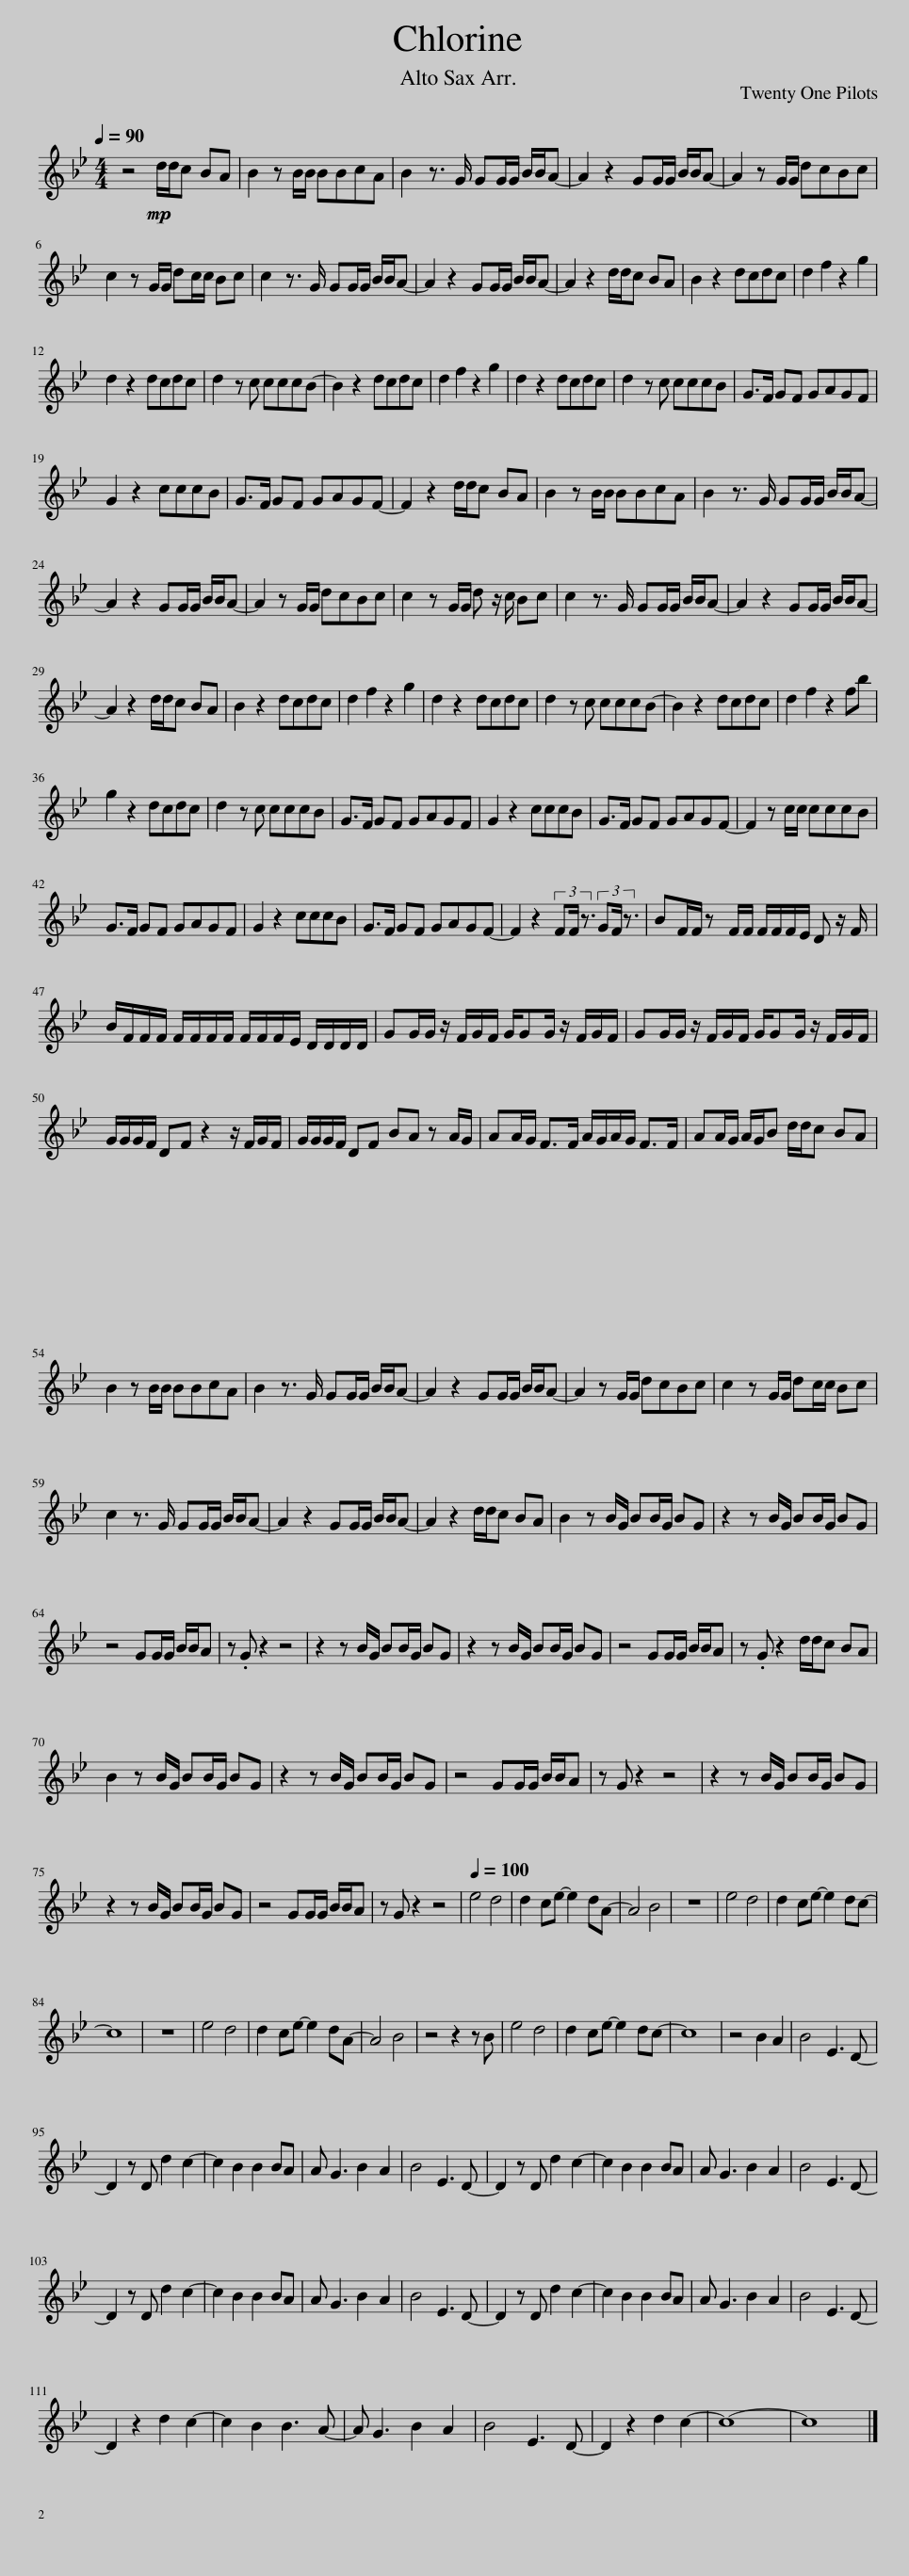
X:1
L:1/8
Q:1/4=90
M:4/4
I:linebreak $
K:none
V:1 treble transpose=-9
V:1
[K:Bb] z4!mp! d/d/c BA | B2 z B/B/ BBcA | B2 z3/2 G/ GG/G/ B/B/A- | A2 z2 GG/G/ B/B/A- | A2 z G/G/ dcBc |$ %5
 c2 z G/G/ dc/c/ Bc | c2 z3/2 G/ GG/G/ B/B/A- | A2 z2 GG/G/ B/B/A- | A2 z2 d/d/c BA | B2 z2 dcdc | %10
 d2 f2 z2 g2 |$ d2 z2 dcdc | d2 z c cccB- | B2 z2 dcdc | d2 f2 z2 g2 | %15
 d2 z2 dcdc | d2 z c cccB | G>F GF GAGF |$ G2 z2 cccB | G>F GF GAGF- | %20
 F2 z2 d/d/c BA | B2 z B/B/ BBcA | B2 z3/2 G/ GG/G/ B/B/A- |$ A2 z2 GG/G/ B/B/A- | A2 z G/G/ dcBc | %25
 c2 z G/G/ d z/ c/ Bc | c2 z3/2 G/ GG/G/ B/B/A- | A2 z2 GG/G/ B/B/A- |$ A2 z2 d/d/c BA | B2 z2 dcdc | %30
 d2 f2 z2 g2 | d2 z2 dcdc | d2 z c cccB- | B2 z2 dcdc | d2 f2 z2 fb |$ %35
 g2 z2 dcdc | d2 z c cccB | G>F GF GAGF | G2 z2 cccB | G>F GF GAGF- | %40
 F2 z c/c/ cccB |$ G>F GF GAGF | G2 z2 cccB | G>F GF GAGF- | F2 z2 (3FF/ z3/2 (3GF/ z3/2 | %45
 BF/F/ z F/F/ F/F/F/E/ D z/ F/ |$ B/F/F/F/ F/F/F/F/ F/F/F/E/ D/D/D/D/ | GG/G/ z/ F/G/F/ G/GG/ z/ F/G/F/ | GG/G/ z/ F/G/F/ G/GG/ z/ F/G/F/ |$ G/G/G/F/ DF z2 z/ F/G/F/ | %50
 G/G/G/F/ DF BA z A/G/ | AA/G/ F>F A/G/A/G/ F>F | AA/G/ A/G/B d/d/c BA |$ B2 z B/B/ BBcA | B2 z3/2 G/ GG/G/ B/B/A- | %55
 A2 z2 GG/G/ B/B/A- | A2 z G/G/ dcBc | c2 z G/G/ dc/c/ Bc |$ c2 z3/2 G/ GG/G/ B/B/A- | A2 z2 GG/G/ B/B/A- | %60
 A2 z2 d/d/c BA | B2 z B/G/ BB/G/ BG | z2 z B/G/ BB/G/ BG |$ z4 GG/G/ B/B/A | z .G z2 z4 | %65
 z2 z B/G/ BB/G/ BG | z2 z B/G/ BB/G/ BG | z4 GG/G/ B/B/A | z .G z2 d/d/c BA |$ B2 z B/G/ BB/G/ BG | %70
 z2 z B/G/ BB/G/ BG | z4 GG/G/ B/B/A | z G z2 z4 | z2 z B/G/ BB/G/ BG |$ z2 z B/G/ BB/G/ BG | %75
 z4 GG/G/ B/B/A | z G z2 z4 |[Q:1/4=100] e4 d4 | d2 ce- e2 dA- | A4 B4 | %80
 z8 | e4 d4 | d2 ce- e2 dc- |$ c8 | z8 | %85
 e4 d4 | d2 ce- e2 dA- | A4 B4 | z4 z2 z B | e4 d4 | %90
 d2 ce- e2 dc- | c8 | z4 B2 A2 | B4 E3 D- |$ D2 z D d2 c2- | %95
 c2 B2 B2 BA | A G3 B2 A2 | B4 E3 D- | D2 z D d2 c2- | c2 B2 B2 BA | %100
 A G3 B2 A2 | B4 E3 D- |$ D2 z D d2 c2- | c2 B2 B2 BA | A G3 B2 A2 | %105
 B4 E3 D- | D2 z D d2 c2- | c2 B2 B2 BA | A G3 B2 A2 | B4 E3 D- |$ %110
 D2 z2 d2 c2- | c2 B2 B3 A- | A G3 B2 A2 | B4 E3 D- | D2 z2 d2 c2- | %115
 c8- | c8 |] %117
